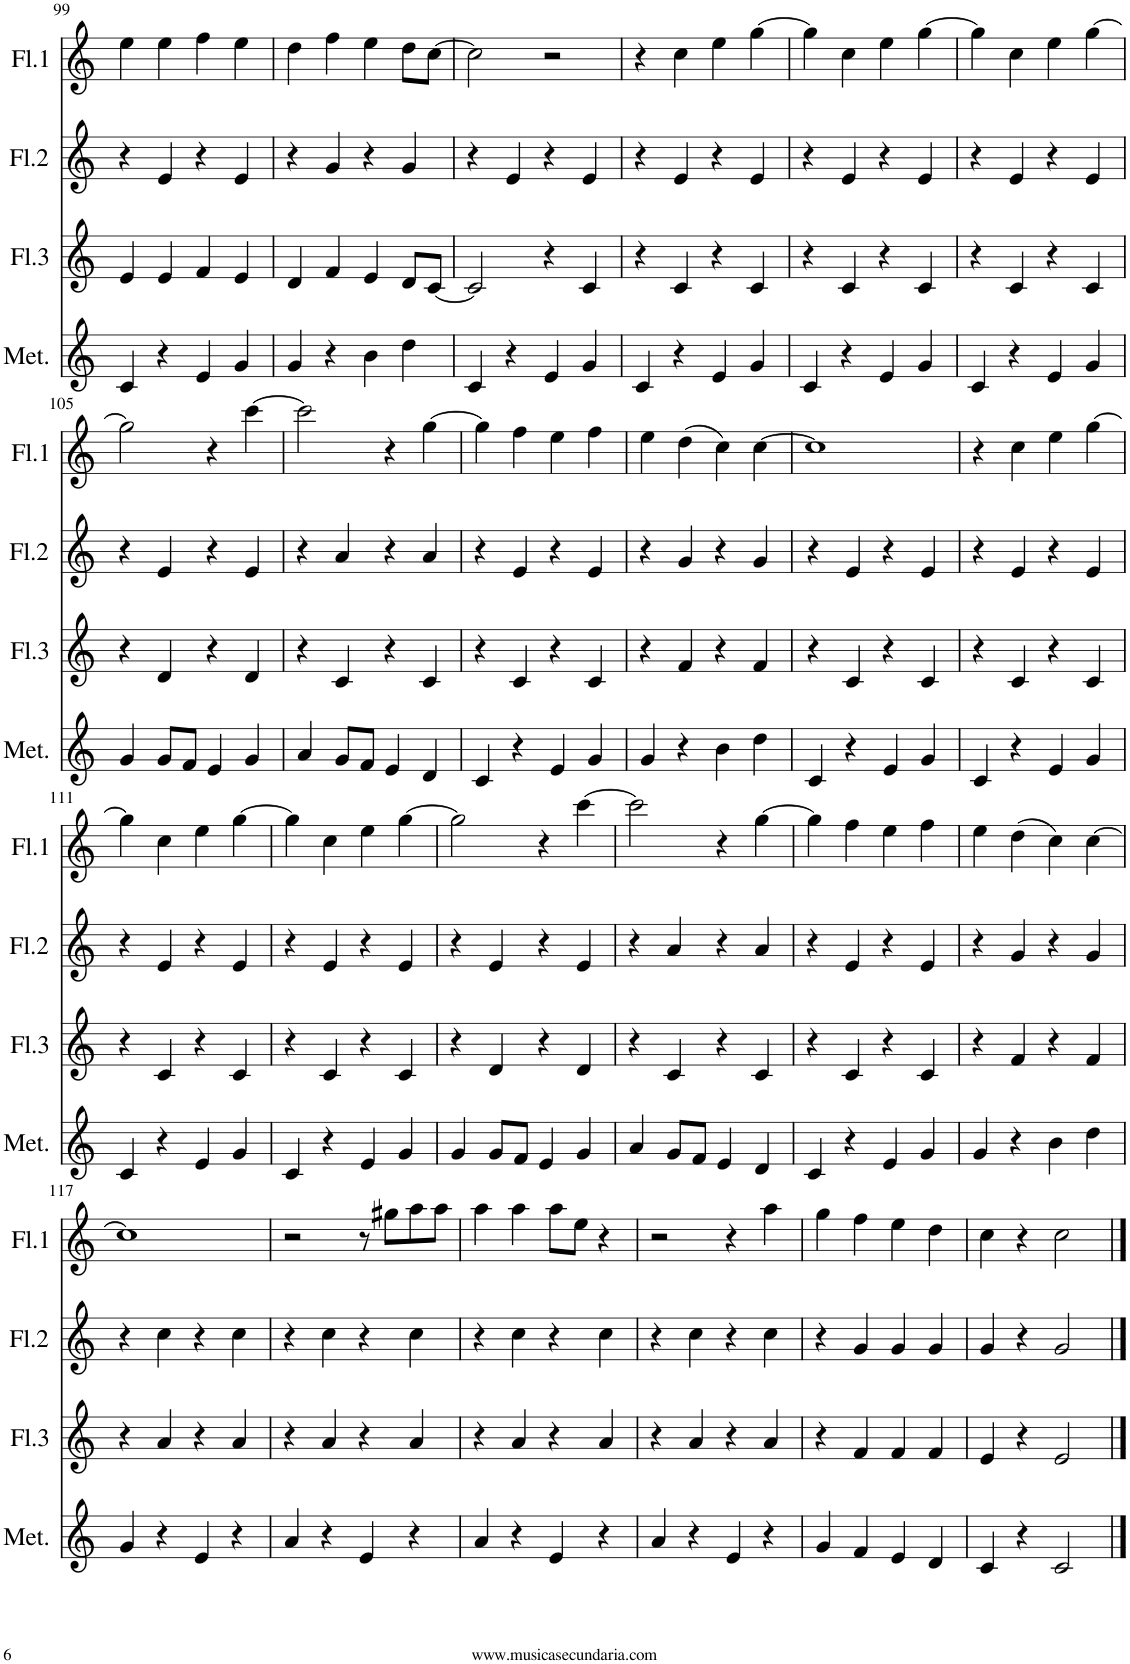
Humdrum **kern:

**kern	**kern	**kern	**kern
*part4	*part3	*part2	*part1
*staff4	*staff3	*staff2	*staff1
*I"Met/Fl/Xil.B	*I"Flauta 3	*I"Flauta 2	*I"Flauta 1
*I'Met.	*I'Fl.3	*I'Fl.2	*I'Fl.1
!!LO:PB:g=z
*clefG2	*clefG2	*clefG2	*clefG2
*k[]	*k[]	*k[]	*k[]
*M4/4	*M4/4	*M4/4	*M4/4
*met(c|)	*met(c|)	*met(c|)	*met(c|)
=99	=99	=99	=99
4c/	4e/	4r	4ee\
4r	4e/	4e/	4ee\
4e/	4f/	4r	4ff\
4g/	4e/	4e/	4ee\
=100	=100	=100	=100
4g/	4d/	4r	4dd\
4r	4f/	4g/	4ff\
4b\	4e/	4r	4ee\
4dd\	8d/L	4g/	8dd\L
.	[8c/J	.	[8cc\J
=101	=101	=101	=101
4c/	2c/]	4r	2cc\]
4r	.	4e/	.
4e/	4r	4r	2r
4g/	4c/	4e/	.
=102	=102	=102	=102
4c/	4r	4r	4r
4r	4c/	4e/	4cc\
4e/	4r	4r	4ee\
4g/	4c/	4e/	[4gg\
=103	=103	=103	=103
4c/	4r	4r	4gg\]
4r	4c/	4e/	4cc\
4e/	4r	4r	4ee\
4g/	4c/	4e/	[4gg\
=104	=104	=104	=104
4c/	4r	4r	4gg\]
4r	4c/	4e/	4cc\
4e/	4r	4r	4ee\
4g/	4c/	4e/	[4gg\
!!LO:LB:g=z
=105	=105	=105	=105
4g/	4r	4r	2gg\]
8g/L	4d/	4e/	.
8f/J	.	.	.
4e/	4r	4r	4r
4g/	4d/	4e/	[4ccc\
=106	=106	=106	=106
4a/	4r	4r	2ccc\]
8g/L	4c/	4a/	.
8f/J	.	.	.
4e/	4r	4r	4r
4d/	4c/	4a/	[4gg\
=107	=107	=107	=107
4c/	4r	4r	4gg\]
4r	4c/	4e/	4ff\
4e/	4r	4r	4ee\
4g/	4c/	4e/	4ff\
=108	=108	=108	=108
4g/	4r	4r	4ee\
4r	4f/	4g/	(4dd\
4b\	4r	4r	4cc\)
4dd\	4f/	4g/	[4cc\
=109	=109	=109	=109
4c/	4r	4r	1cc]
4r	4c/	4e/	.
4e/	4r	4r	.
4g/	4c/	4e/	.
=110	=110	=110	=110
4c/	4r	4r	4r
4r	4c/	4e/	4cc\
4e/	4r	4r	4ee\
4g/	4c/	4e/	[4gg\
!!LO:LB:g=z
=111	=111	=111	=111
4c/	4r	4r	4gg\]
4r	4c/	4e/	4cc\
4e/	4r	4r	4ee\
4g/	4c/	4e/	[4gg\
=112	=112	=112	=112
4c/	4r	4r	4gg\]
4r	4c/	4e/	4cc\
4e/	4r	4r	4ee\
4g/	4c/	4e/	[4gg\
=113	=113	=113	=113
4g/	4r	4r	2gg\]
8g/L	4d/	4e/	.
8f/J	.	.	.
4e/	4r	4r	4r
4g/	4d/	4e/	[4ccc\
=114	=114	=114	=114
4a/	4r	4r	2ccc\]
8g/L	4c/	4a/	.
8f/J	.	.	.
4e/	4r	4r	4r
4d/	4c/	4a/	[4gg\
=115	=115	=115	=115
4c/	4r	4r	4gg\]
4r	4c/	4e/	4ff\
4e/	4r	4r	4ee\
4g/	4c/	4e/	4ff\
=116	=116	=116	=116
4g/	4r	4r	4ee\
4r	4f/	4g/	(4dd\
4b\	4r	4r	4cc\)
4dd\	4f/	4g/	[4cc\
!!LO:LB:g=z
=117	=117	=117	=117
4g/	4r	4r	1cc]
4r	4a/	4cc\	.
4e/	4r	4r	.
4r	4a/	4cc\	.
=118	=118	=118	=118
4a/	4r	4r	2r
4r	4a/	4cc\	.
4e/	4r	4r	8r
.	.	.	8gg#X\L
4r	4a/	4cc\	8aa\
.	.	.	8aa\J
=119	=119	=119	=119
4a/	4r	4r	4aa\
4r	4a/	4cc\	4aa\
4e/	4r	4r	8aa\L
.	.	.	8ee\J
4r	4a/	4cc\	4r
=120	=120	=120	=120
4a/	4r	4r	2r
4r	4a/	4cc\	.
4e/	4r	4r	4r
4r	4a/	4cc\	4aa\
=121	=121	=121	=121
4g/	4r	4r	4gg\
4f/	4f/	4g/	4ff\
4e/	4f/	4g/	4ee\
4d/	4f/	4g/	4dd\
=122	=122	=122	=122
4c/	4e/	4g/	4cc\
4r	4r	4r	4r
2c/	2e/	2g/	2cc\
==	==	==	==
*-	*-	*-	*-
